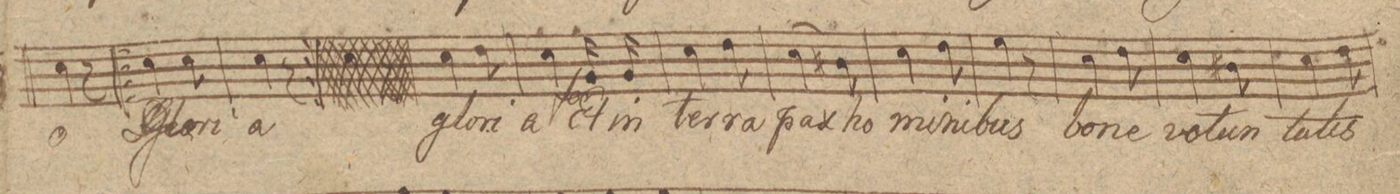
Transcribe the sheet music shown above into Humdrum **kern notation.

**kern	**text	**dynam
*I"Tenore	*	*
*clefC4	*	*
*k[f#c#g#d#]	*	*
*M3/8	*	*
4B\	-o	.
8r	.	.
=13	=13	=13
4B\	Glo-	.
8B\	-ri-	.
=14	=14	=14
4B\	-a	.
8r	.	.
=15	=15	=15
4Byy\	glo-	.
8Byy\	-ri-	.
=16	=16	=16
4Byy\	-a	.
8ryy	.	.
=17	=17	=17
4B\	glo-	.
8c#\	-ri-	.
=18	=18	=18
4B\	-a	.
16F#/	et	f
16F#/	in	.
=19	=19	=19
4B\	ter-	.
8c#\	-ra	.
=20	=20	=20
(4B\	pax	.
8A#X\)	ho-	.
=21	=21	=21
4B\	-mi-	.
8c#\	-ni-	.
=22	=22	=22
4d#\	-bus	.
8r	.	.
=23	=23	=23
4B\	bo-	.
8c#\	-ne	.
=24	=24	=24
4B\	vo-	.
8A#X\	-lun-	.
=25	=25	=25
4B\	-ta-	.
8c#\	-tis	.
=26	=26	=26
*-	*-	*-
